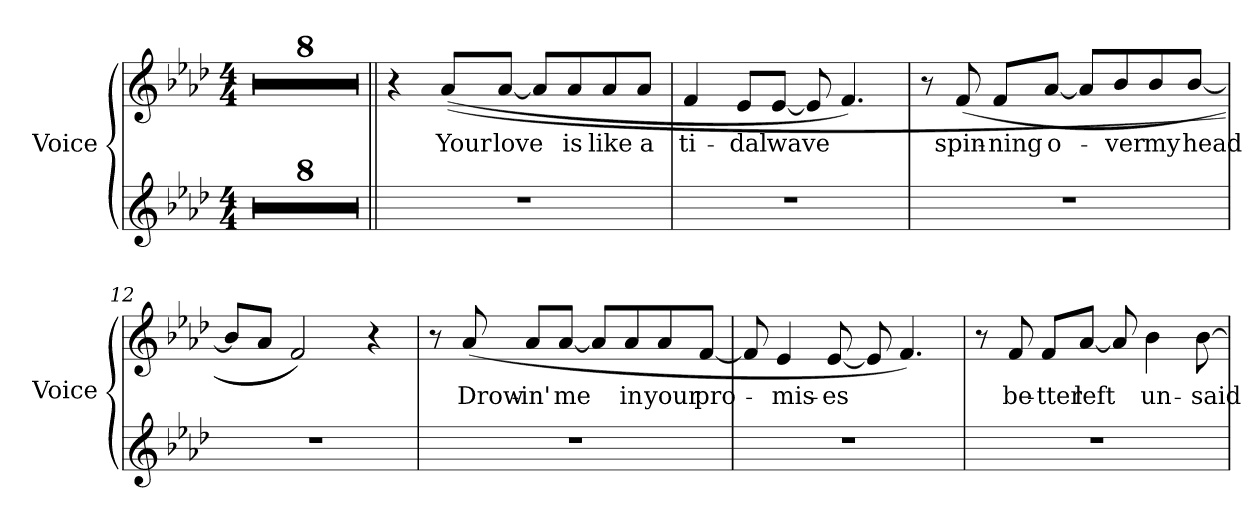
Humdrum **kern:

**kern	**kern	**text
*part2	*part1	*part1
*staff2	*staff1	*staff1
*I"Voice	*I"Voice	*
*I'Voice	*I'Voice	*
!!LO:PB:g=z
*clefG2	*clefG2	*
*k[b-e-a-d-]	*k[b-e-a-d-]	*
*f:	*f:	*
*M4/4	*M4/4	*
=1	=1	=1
1r	1r	.
=2	=2	=2
1r	1r	.
=3	=3	=3
1r	1r	.
=4	=4	=4
1r	1r	.
=5	=5	=5
1r	1r	.
=6	=6	=6
1r	1r	.
=7	=7	=7
1r	1r	.
=8	=8	=8
1r	1r	.
!!LO:LB:g=z
=9||	=9||	=9||
1r	4r	.
!	!	!LO:LY:b:color=#000000
.	((8a-i/L	Your
!	!	!LO:LY:b:color=#000000
.	[8a-i/J	love
.	8a-i/L]	.
!	!	!LO:LY:b:color=#000000
.	8a-i/	is
!	!	!LO:LY:b:color=#000000
.	8a-i/	like
!	!	!LO:LY:b:color=#000000
.	8a-i/J	a
=10	=10	=10
!	!	!LO:LY:b:color=#000000
1r	4fi/	ti-
!	!	!LO:LY:b:color=#000000
.	8e-i/L	-dal
!	!	!LO:LY:b:color=#000000
.	[8e-i/J	wave
.	8e-i/]	.
.	4.fi/)	.
=11	=11	=11
1r	8r	.
!	!	!LO:LY:b:color=#000000
.	(8fi/	spin-
!	!	!LO:LY:b:color=#000000
.	8fi/L	-ning
!	!	!LO:LY:b:color=#000000
.	[8a-i/J	o-
.	8a-i/L]	.
!	!	!LO:LY:b:color=#000000
.	8b-i/	-ver
!	!	!LO:LY:b:color=#000000
.	8b-i/	my
!	!	!LO:LY:b:color=#000000
.	[8b-i/J	head
=12	=12	=12
1r	8b-i/L]	.
.	8a-i/J	.
.	2fi/))	.
.	4r	.
!!LO:LB:g=z
=13	=13	=13
1r	8r	.
!	!	!LO:LY:b:color=#000000
.	(8a-i/	Drow-
!	!	!LO:LY:b:color=#000000
.	8a-i/L	-in'
!	!	!LO:LY:b:color=#000000
.	[8a-i/J	me
.	8a-i/L]	.
!	!	!LO:LY:b:color=#000000
.	8a-i/	in
!	!	!LO:LY:b:color=#000000
.	8a-i/	your
!	!	!LO:LY:b:color=#000000
.	[8fi/J	pro-
=14	=14	=14
1r	8fi/]	.
!	!	!LO:LY:b:color=#000000
.	4e-i/	-mis-
!	!	!LO:LY:b:color=#000000
.	[8e-i/	-es
.	8e-i/]	.
.	4.fi/)	.
=15	=15	=15
1r	8r	.
!	!	!LO:LY:b:color=#000000
.	8fi/	be-
!	!	!LO:LY:b:color=#000000
.	8fi/L	-tter
!	!	!LO:LY:b:color=#000000
.	[8a-i/J	left
.	8a-i/]	.
!	!	!LO:LY:b:color=#000000
.	4b-i\	un-
!	!	!LO:LY:b:color=#000000
.	[8b-i\	-said
=	=	=
*-	*-	*-
